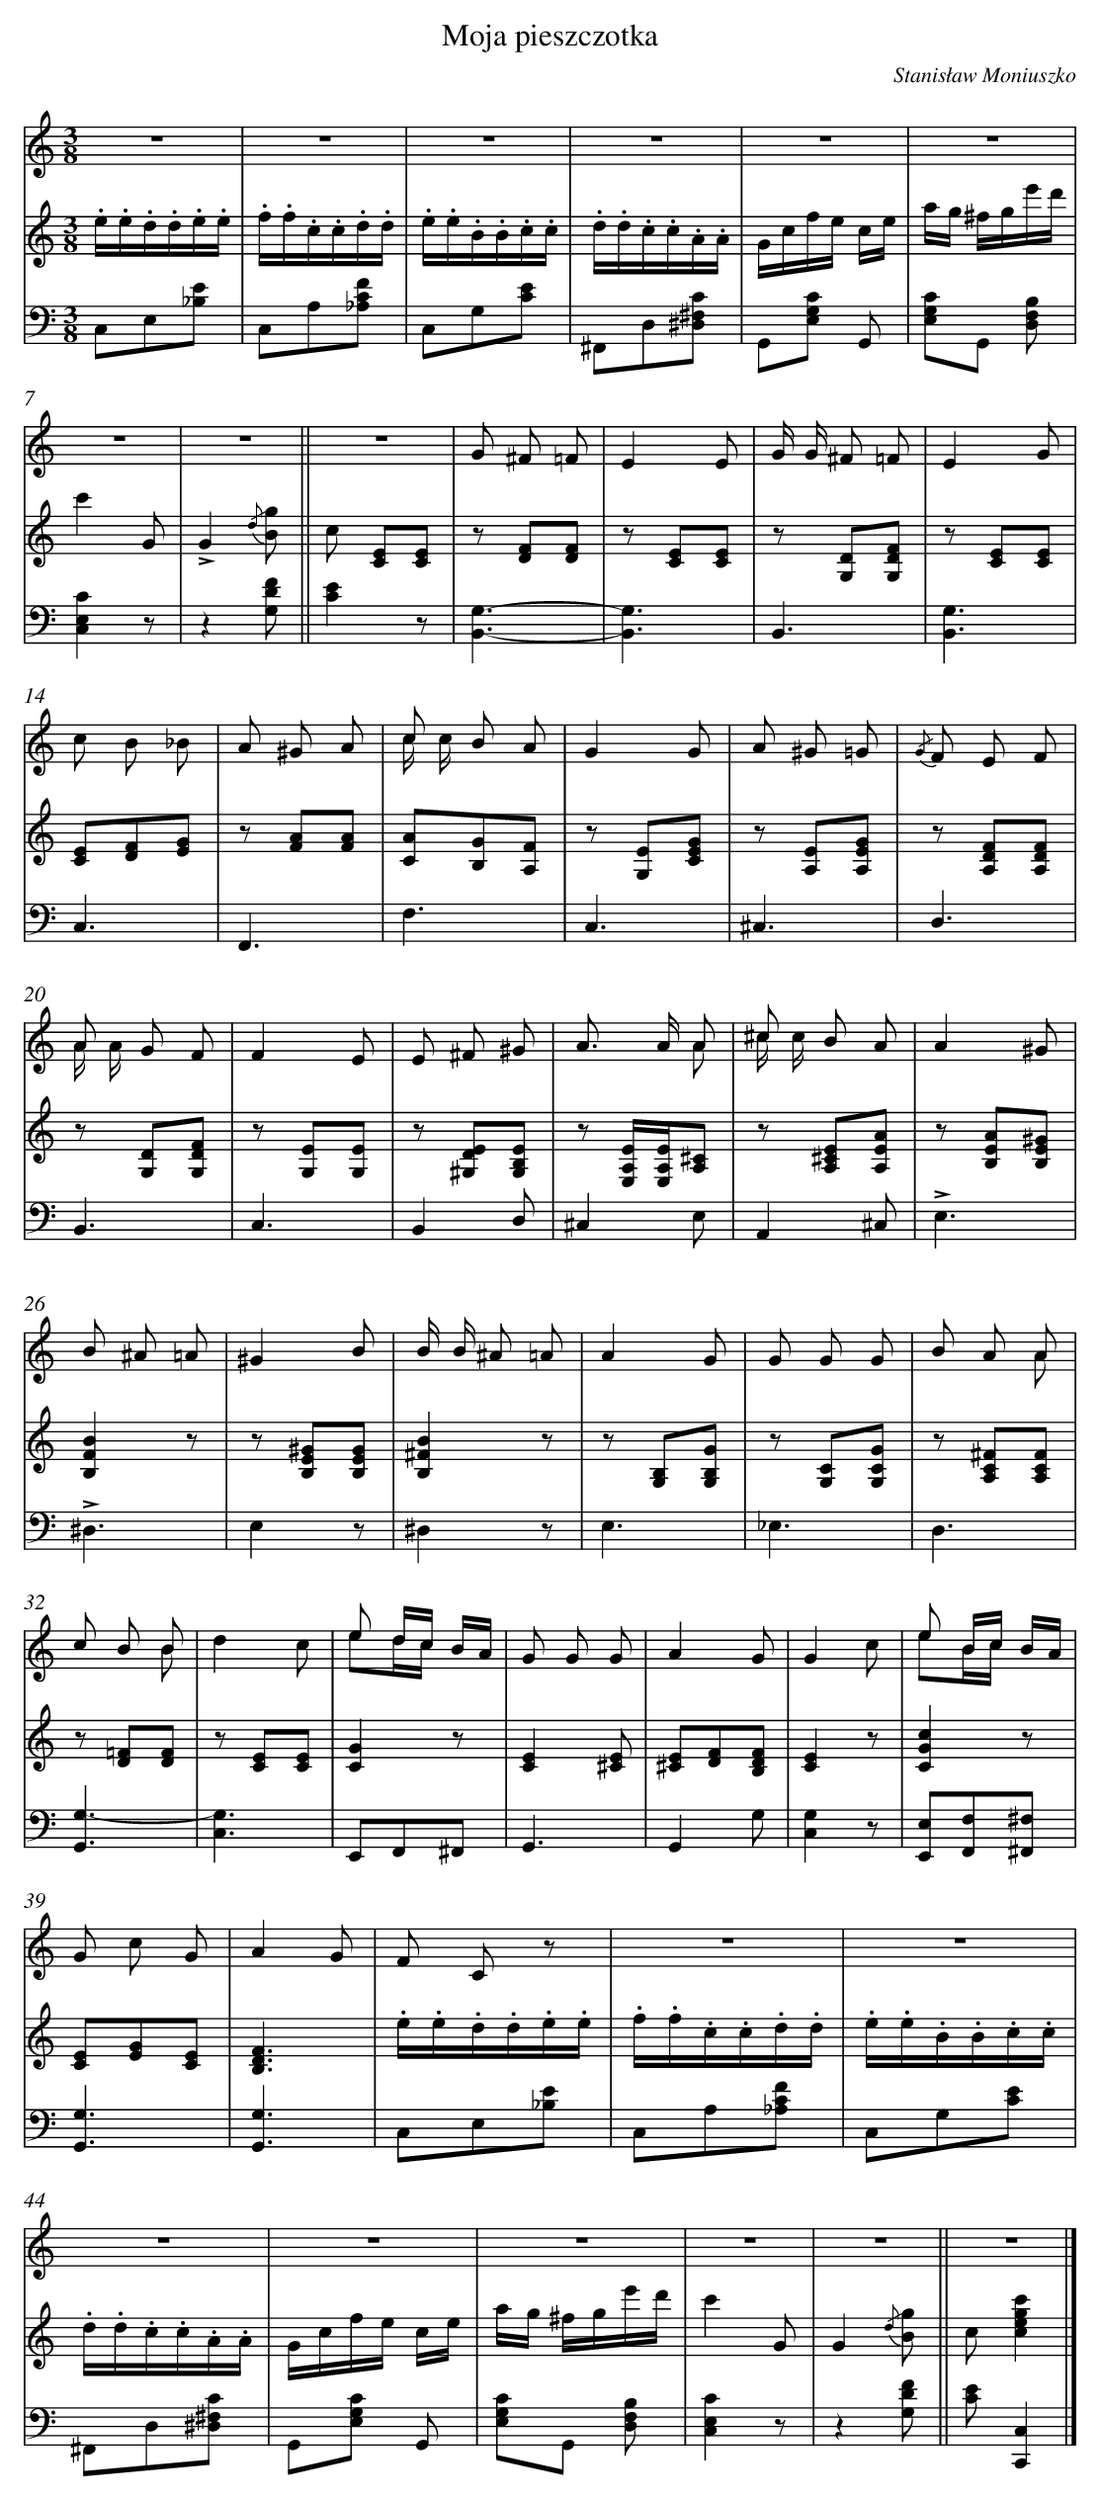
X:1
T: Moja pieszczotka
C: Stanisław Moniuszko
L: 1/8
M: 3/8
V: 1 clef=treble
V: 2 clef=treble
V: 3 clef=bass
K: C
[V:1] z3 |
[V:2] .e/.e/.d/.d/.e/.e/ |
[V:3] C,E,[E_B,] |
[V:1] z3 |
[V:2] .f/.f/.c/.c/.d/.d/ |
[V:3] C,A,[FC_A,] |
[V:1] z3 |
[V:2] .e/.e/.B/.B/.c/.c/ |
[V:3] C,G,[EC] |
[V:1] z3 |
[V:2] .d/.d/.c/.c/.A/.A/ |
[V:3] ^F,,D,[C^F,^D,] |
[V:1] z3 |
[V:2] G/c/f/e/ c/e/ |
[V:3] G,,[CG,E,] G,, |
[V:1] z3 |
[V:2] a/g/ ^f/g/e'/d'/ |
[V:3] [CG,E,]G,, [B,F,D,] |
[V:1] z3 |
[V:2] c'2G |
[V:3] [C2E,2C,2]z |
[V:1] z3 ||
[V:2] !accent!G2{/d} [gB] ||
[V:3] z2[FDG,] ||
[V:1] z3 |
[V:2] c [EC][EC] |
[V:3] [E2C2]z |
[V:1] G ^F =F |
[V:2] z [FD][FD] |
[V:3] [G,3B,,3]- |
[V:1] E2E |
[V:2] z [EC][EC] |
[V:3] [G,3B,,3] |
[V:1] G/ G/ ^F =F |
[V:2] z [DG,][FDG,] |
[V:3] B,,3 |
[V:1] E2G |
[V:2] z [EC][EC] |
[V:3] [G,3B,,3] |
[V:1] c B _B |
[V:2] [EC][FD][GE] |
[V:3] C,3 |
[V:1] A ^G A |
[V:2] z [AF][AF] |
[V:3] F,,3 |
[V:1] c B A & c/ c/ x x |
[V:2] [AC][GB,][FA,] |
[V:3] F,3 |
[V:1] G2G |
[V:2] z [EG,][GEC] |
[V:3] C,3 |
[V:1] A ^G =G |
[V:2] z [EA,][GEA,] |
[V:3] ^C,3 |
[V:1] {/G} F E F |
[V:2] z [FDA,][FDA,] |
[V:3] D,3 |
[V:1] A G F & A/ A/ x x |
[V:2] z [DG,][FDG,] |
[V:3] B,,3 |
[V:1] F2E |
[V:2] z [EG,][EG,] |
[V:3] C,3 |
[V:1] E ^F ^G |
[V:2] z [ED^G,][EB,G,] |
[V:3] B,,2D, |
[V:1] A> A A & x x A |
[V:2] z [E/A,/E,/][E/A,/E,/][^CA,] |
[V:3] ^C,2E, |
[V:1] ^c B A & ^c/ c/ x x |
[V:2] z [E^CA,][AEA,] |
[V:3] A,,2^C, |
[V:1] A2^G |
[V:2] z [AEB,][^GEB,] |
[V:3] !accent!E,3 |
[V:1] B ^A =A |
[V:2] [B2F2B,2]z |
[V:3] !accent!^D,3 |
[V:1] ^G2B |
[V:2] z [^GEB,][GEB,] |
[V:3] E,2z |
[V:1] B/ B/ ^A =A |
[V:2] [B2^F2B,2]z |
[V:3] ^D,2z |
[V:1] A2G |
[V:2] z [B,G,][GB,G,] |
[V:3] E,3 |
[V:1] G G G |
[V:2] z [CG,][GCG,] |
[V:3] _E,3 |
[V:1] B A A & x x A |
[V:2] z [^FCA,][FCA,] |
[V:3] D,3 |
[V:1] c B B & x x B |
[V:2] z [=FD][FD] |
[V:3] [G,3-G,,3] |
[V:1] d2c |
[V:2] z [EC][EC] |
[V:3] [G,3C,3] |
[V:1] e d/c/ B/A/ & ed/c/ x |
[V:2] [G2C2]z |
[V:3] E,,F,,^F,, |
[V:1] G G G |
[V:2] [E2C2][E^C] |
[V:3] G,,3 |
[V:1] A2G |
[V:2] [E^C][FD][FDB,] |
[V:3] G,,2G, |
[V:1] G2c |
[V:2] [E2C2]z |
[V:3] [G,2C,2]z |
[V:1] e B/c/ B/A/ & eB/c/ x |
[V:2] [c2G2C2]z |
[V:3] [E,E,,][F,F,,][^F,^F,,] |
[V:1] G c G |
[V:2] [EC][GE][EC] |
[V:3] [G,3G,,3] |
[V:1] A2G |
[V:2] [F3D3B,3] |
[V:3] [G,3G,,3] |
[V:1] F C z |
[V:2] .e/.e/.d/.d/.e/.e/ |
[V:3] C,E,[E_B,] |
[V:1] z3 |
[V:2] .f/.f/.c/.c/.d/.d/ |
[V:3] C,A,[FC_A,] |
[V:1] z3 |
[V:2] .e/.e/.B/.B/.c/.c/ |
[V:3] C,G,[EC] |
[V:1] z3 |
[V:2] .d/.d/.c/.c/.A/.A/ |
[V:3] ^F,,D,[C^F,^D,] |
[V:1] z3 |
[V:2] G/c/f/e/ c/e/ |
[V:3] G,,[CG,E,] G,, |
[V:1] z3 |
[V:2] a/g/ ^f/g/e'/d'/ |
[V:3] [CG,E,]G,, [B,F,D,] |
[V:1] z3 |
[V:2] c'2G |
[V:3] [C2E,2C,2]z |
[V:1] z3 ||
[V:2] G2{/d} [gB] ||
[V:3] z2[FDG,] ||
[V:1] z3 |]
[V:2] c[c'2g2e2c2] |]
[V:3] [EC][C,2C,,2] |]
